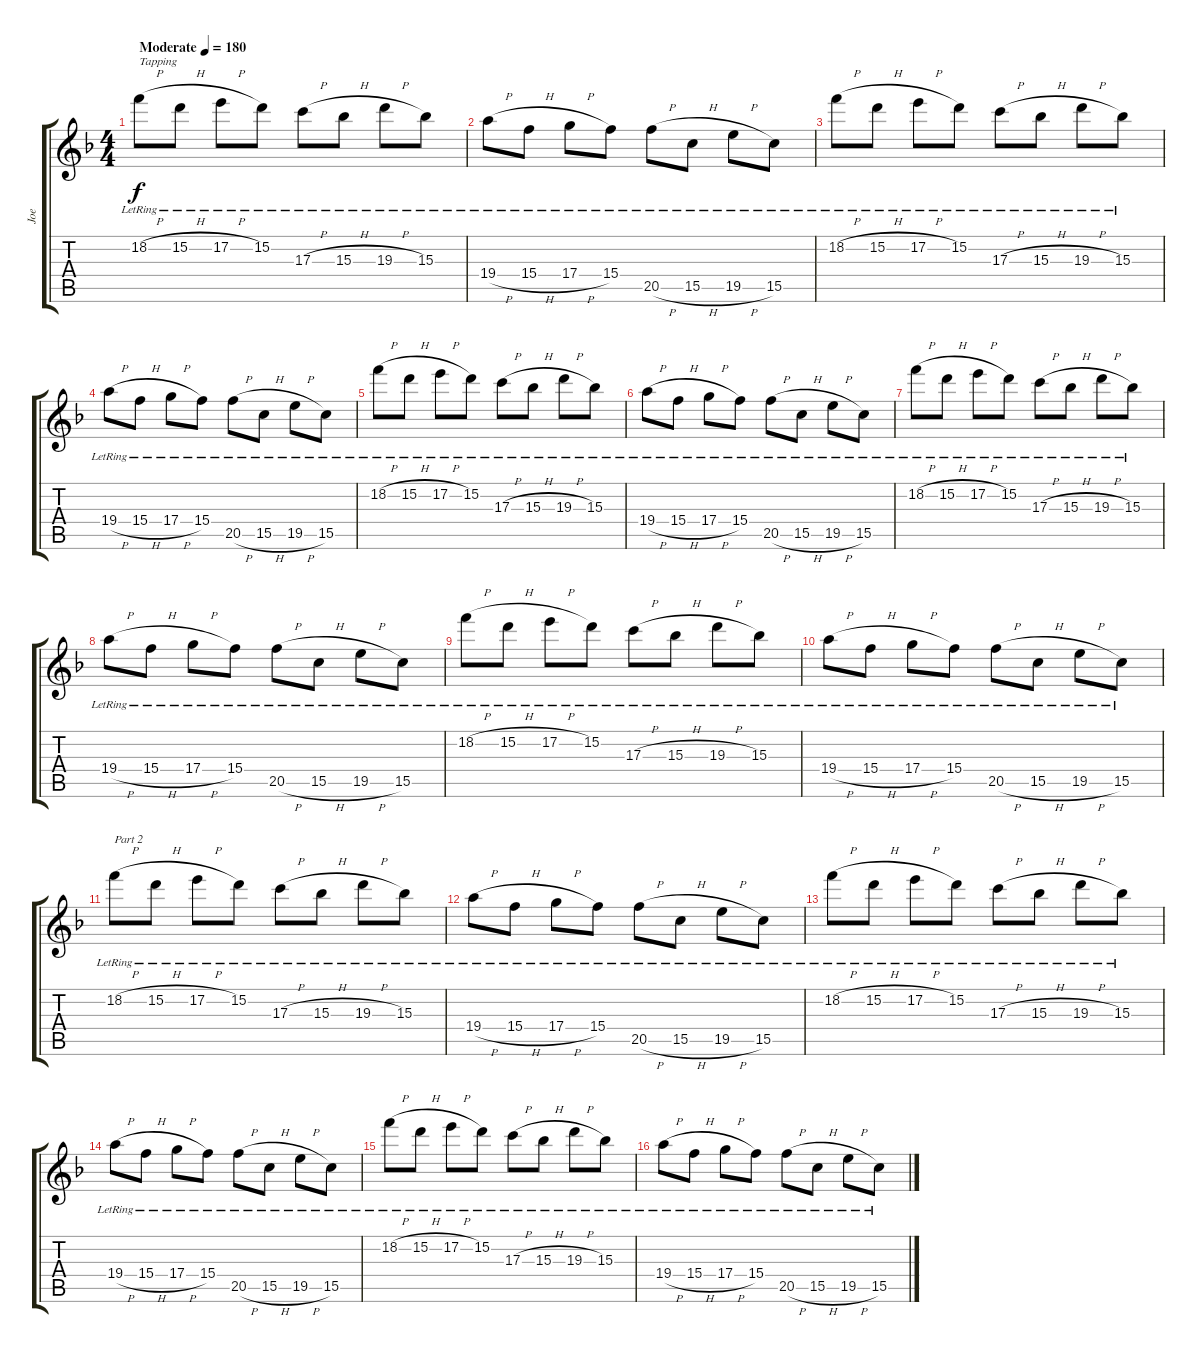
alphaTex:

\track ("Joe " "Joe ") {instrument distortionguitar}
\staff {score tabs}
\tuning (E4 B3 G3 D3 A2 D2) {hide}
\ts (4 4)
\tempo (180 "Moderate")
\clef g2
\ks dminor
18.2{h lr}.8{txt "Tapping " dy f instrument distortionguitar} 15.2{h lr}.8 17.2{h lr}.8 15.2{lr}.8 17.3{h lr}.8 15.3{h lr}.8 19.3{h lr}.8 15.3{lr}.8 |
19.4{h lr}.8 15.4{h lr}.8 17.4{h lr}.8 15.4{lr}.8 20.5{h lr}.8 15.5{h lr}.8 19.5{h lr}.8 15.5{lr}.8 |
18.2{h lr}.8 15.2{h lr}.8 17.2{h lr}.8 15.2{lr}.8 17.3{h lr}.8 15.3{h lr}.8 19.3{h lr}.8 15.3{lr}.8 |
19.4{h lr}.8 15.4{h lr}.8 17.4{h lr}.8 15.4{lr}.8 20.5{h lr}.8 15.5{h lr}.8 19.5{h lr}.8 15.5{lr}.8 |
18.2{h lr}.8 15.2{h lr}.8 17.2{h lr}.8 15.2{lr}.8 17.3{h lr}.8 15.3{h lr}.8 19.3{h lr}.8 15.3{lr}.8 |
19.4{h lr}.8 15.4{h lr}.8 17.4{h lr}.8 15.4{lr}.8 20.5{h lr}.8 15.5{h lr}.8 19.5{h lr}.8 15.5{lr}.8 |
18.2{h lr}.8 15.2{h lr}.8 17.2{h lr}.8 15.2{lr}.8 17.3{h lr}.8 15.3{h lr}.8 19.3{h lr}.8 15.3{lr}.8 |
19.4{h lr}.8 15.4{h lr}.8 17.4{h lr}.8 15.4{lr}.8 20.5{h lr}.8 15.5{h lr}.8 19.5{h lr}.8 15.5{lr}.8 |
18.2{h lr}.8 15.2{h lr}.8 17.2{h lr}.8 15.2{lr}.8 17.3{h lr}.8 15.3{h lr}.8 19.3{h lr}.8 15.3{lr}.8 |
19.4{h lr}.8 15.4{h lr}.8 17.4{h lr}.8 15.4{lr}.8 20.5{h lr}.8 15.5{h lr}.8 19.5{h lr}.8 15.5{lr}.8 |
18.2{h lr}.8{txt "Part 2"} 15.2{h lr}.8 17.2{h lr}.8 15.2{lr}.8 17.3{h lr}.8 15.3{h lr}.8 19.3{h lr}.8 15.3{lr}.8 |
19.4{h lr}.8 15.4{h lr}.8 17.4{h lr}.8 15.4{lr}.8 20.5{h lr}.8 15.5{h lr}.8 19.5{h lr}.8 15.5{lr}.8 |
18.2{h lr}.8 15.2{h lr}.8 17.2{h lr}.8 15.2{lr}.8 17.3{h lr}.8 15.3{h lr}.8 19.3{h lr}.8 15.3{lr}.8 |
19.4{h lr}.8 15.4{h lr}.8 17.4{h lr}.8 15.4{lr}.8 20.5{h lr}.8 15.5{h lr}.8 19.5{h lr}.8 15.5{lr}.8 |
18.2{h lr}.8 15.2{h lr}.8 17.2{h lr}.8 15.2{lr}.8 17.3{h lr}.8 15.3{h lr}.8 19.3{h lr}.8 15.3{lr}.8 |
19.4{h lr}.8 15.4{h lr}.8 17.4{h lr}.8 15.4{lr}.8 20.5{h lr}.8 15.5{h lr}.8 19.5{h lr}.8 15.5{lr}.8
